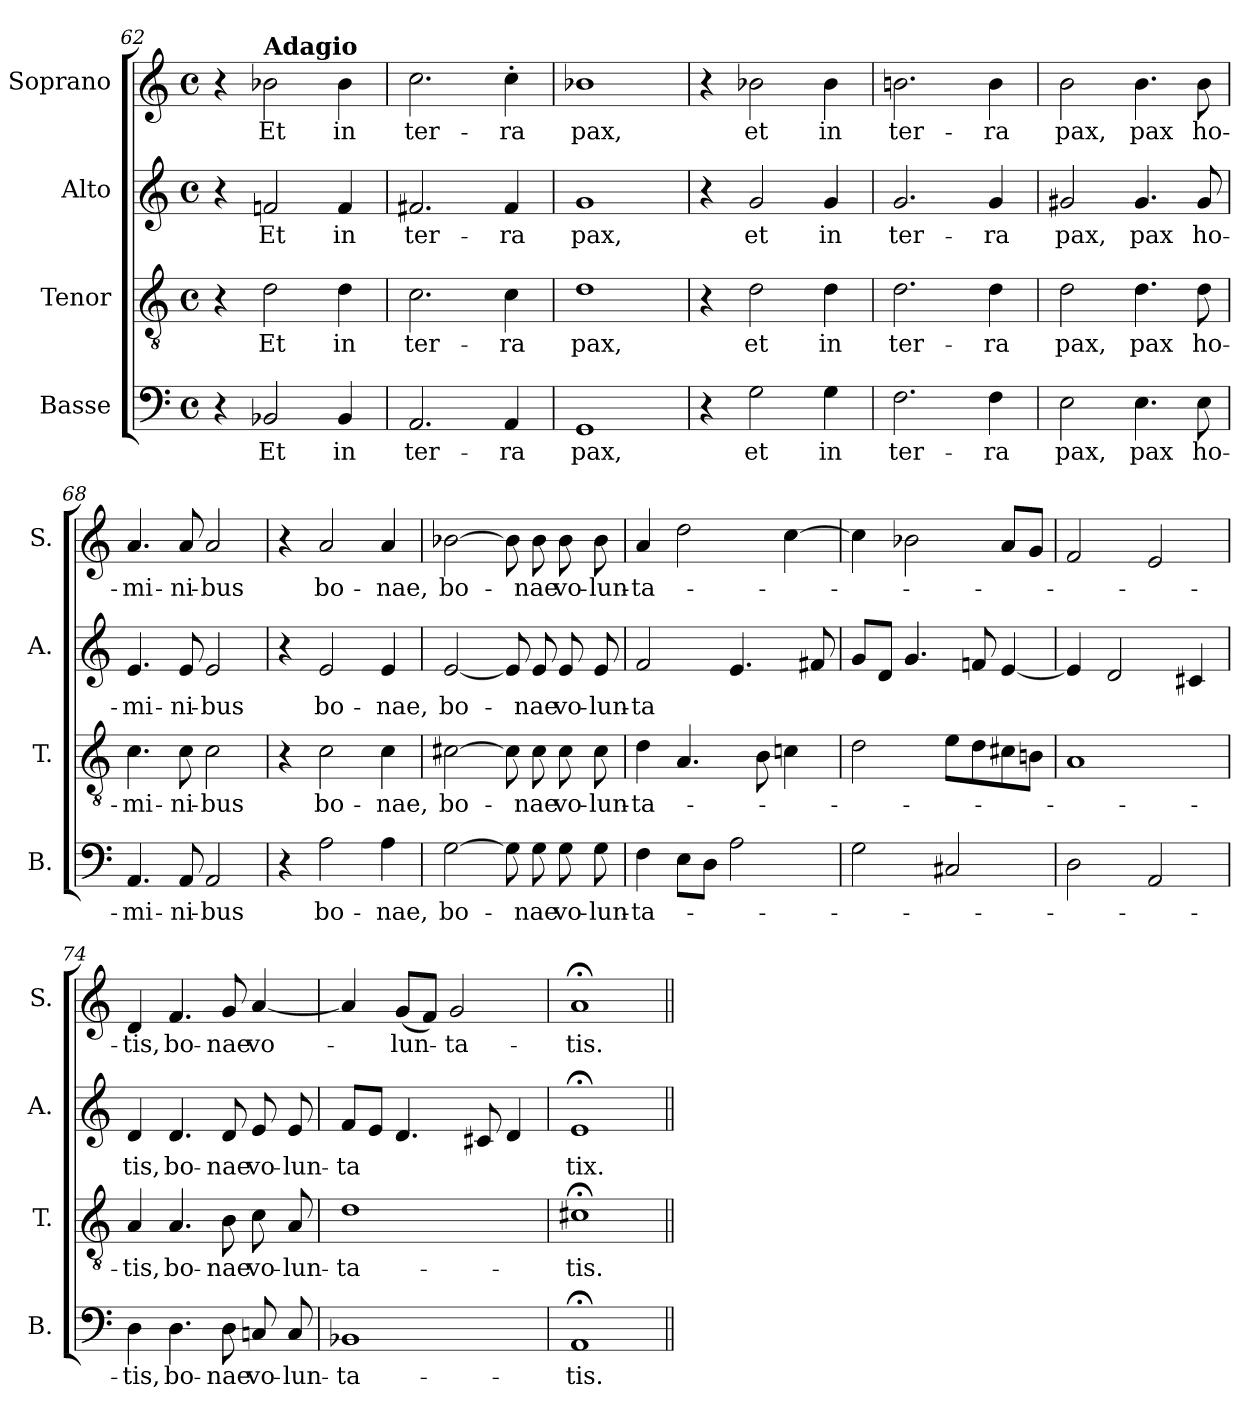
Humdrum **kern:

**kern	**text	**kern	**text	**kern	**text	**kern	**text
*part4	*part4	*part3	*part3	*part2	*part2	*part1	*part1
*staff4	*staff4	*staff3	*staff3	*staff2	*staff2	*staff1	*staff1
*I"Basse	*	*I"Tenor	*	*I"Alto	*	*I"Soprano	*
*I'B.	*	*I'T.	*	*I'A.	*	*I'S.	*
*clefF4	*	*clefGv2	*	*clefG2	*	*clefG2	*
*k[]	*	*k[]	*	*k[]	*	*k[]	*
*M4/4	*	*M4/4	*	*M4/4	*	*M4/4	*
*met(c)	*	*met(c)	*	*met(c)	*	*met(c)	*
=62	=62	=62	=62	=62	=62	=62	=62
4r	.	4r	.	4r	.	4r	.
!	!	!	!	!	!	!LO:TX:a:B:t=Adagio	!
!	!LO:LY:b	!	!LO:LY:b	!	!LO:LY:b	!	!LO:LY:b
2BB-X/	Et	2d\	Et	2fn/	Et	2b-X\	Et
!	!LO:LY:b	!	!LO:LY:b	!	!LO:LY:b	!	!LO:LY:b
4BB-/	in	4d\	in	4f/	in	4b-\	in
!!LO:LB:g=z
=63	=63	=63	=63	=63	=63	=63	=63
!	!LO:LY:b	!	!LO:LY:b	!	!LO:LY:b	!	!LO:LY:b
2.AA/	ter-	2.c\	ter-	2.f#X/	ter-	2.cc\	ter-
!	!LO:LY:b	!	!LO:LY:b	!	!LO:LY:b	!	!LO:LY:b
4AA/	-ra	4c\	-ra	4f#/	-ra	4cc'\	-ra
=64	=64	=64	=64	=64	=64	=64	=64
!	!LO:LY:b	!	!LO:LY:b	!	!LO:LY:b	!	!LO:LY:b
1GG	pax,	1d	pax,	1g	pax,	1b-X	pax,
=65	=65	=65	=65	=65	=65	=65	=65
4r	.	4r	.	4r	.	4r	.
!	!LO:LY:b	!	!LO:LY:b	!	!LO:LY:b	!	!LO:LY:b
2G\	et	2d\	et	2g/	et	2b-X\	et
!	!LO:LY:b	!	!LO:LY:b	!	!LO:LY:b	!	!LO:LY:b
4G\	in	4d\	in	4g/	in	4b-\	in
=66	=66	=66	=66	=66	=66	=66	=66
!	!LO:LY:b	!	!LO:LY:b	!	!LO:LY:b	!	!LO:LY:b
2.F\	ter-	2.d\	ter-	2.g/	ter-	2.bn\	ter-
!	!LO:LY:b	!	!LO:LY:b	!	!LO:LY:b	!	!LO:LY:b
4F\	-ra	4d\	-ra	4g/	-ra	4b\	-ra
=67	=67	=67	=67	=67	=67	=67	=67
!	!LO:LY:b	!	!LO:LY:b	!	!LO:LY:b	!	!LO:LY:b
2E\	pax,	2d\	pax,	2g#X/	pax,	2b\	pax,
!	!LO:LY:b	!	!LO:LY:b	!	!LO:LY:b	!	!LO:LY:b
4.E\	pax	4.d\	pax	4.g#/	pax	4.b\	pax
!	!LO:LY:b	!	!LO:LY:b	!	!LO:LY:b	!	!LO:LY:b
8E\	ho-	8d\	ho-	8g#/	ho-	8b\	ho-
=68	=68	=68	=68	=68	=68	=68	=68
!	!LO:LY:b	!	!LO:LY:b	!	!LO:LY:b	!	!LO:LY:b
4.AA/	-mi-	4.c\	-mi-	4.e/	-mi-	4.a/	-mi-
!	!LO:LY:b	!	!LO:LY:b	!	!LO:LY:b	!	!LO:LY:b
8AA/	-ni-	8c\	-ni-	8e/	-ni-	8a/	-ni-
!	!LO:LY:b	!	!LO:LY:b	!	!LO:LY:b	!	!LO:LY:b
2AA/	-bus	2c\	-bus	2e/	-bus	2a/	-bus
=69	=69	=69	=69	=69	=69	=69	=69
4r	.	4r	.	4r	.	4r	.
!	!LO:LY:b	!	!LO:LY:b	!	!LO:LY:b	!	!LO:LY:b
2A\	bo-	2c\	bo-	2e/	bo-	2a/	bo-
!	!LO:LY:b	!	!LO:LY:b	!	!LO:LY:b	!	!LO:LY:b
4A\	-nae,	4c\	-nae,	4e/	-nae,	4a/	-nae,
=70	=70	=70	=70	=70	=70	=70	=70
!	!LO:LY:b	!	!LO:LY:b	!	!LO:LY:b	!	!LO:LY:b
[>2G\	bo-	[>2c#X\	bo-	[<2e/	bo-	[>2b-X\	bo-
8G\]	.	8c#\]	.	8e/]	.	8b-\]	.
!	!LO:LY:b	!	!LO:LY:b	!	!LO:LY:b	!	!LO:LY:b
8G\	-nae	8c#\	-nae	8e/	-nae	8b-\	-nae
!	!LO:LY:b	!	!LO:LY:b	!	!LO:LY:b	!	!LO:LY:b
8G\	vo-	8c#\	vo-	8e/	vo-	8b-\	vo-
!	!LO:LY:b	!	!LO:LY:b	!	!LO:LY:b	!	!LO:LY:b
8G\	-lun-	8c#\	-lun-	8e/	-lun-	8b-\	-lun-
!!LO:LB:g=z
=71	=71	=71	=71	=71	=71	=71	=71
!	!LO:LY:b	!	!LO:LY:b	!	!LO:LY:b	!	!LO:LY:b
4F\	-ta-	4d\	-ta-	2f/	-ta	4a/	-ta-
8E\L	.	4.A/	.	.	.	2dd\	.
8D\J	.	.	.	.	.	.	.
2A\	.	.	.	4.e/	.	.	.
.	.	8B\	.	.	.	.	.
.	.	4cn\	.	.	.	[>4cc\	.
.	.	.	.	8f#X/	.	.	.
=72	=72	=72	=72	=72	=72	=72	=72
2G\	.	2d\	.	8g/L	.	4cc\]	.
.	.	.	.	8d/J	.	.	.
.	.	.	.	4.g/	.	2b-X\	.
2C#X/	.	8e\L	.	.	.	.	.
.	.	8d\	.	8fn/	.	.	.
.	.	8c#X\	.	[4e/	.	8a/L	.
.	.	8Bn\J	.	.	.	8g/J	.
=73	=73	=73	=73	=73	=73	=73	=73
2D\	.	1A	.	4e/]	.	2f/	.
.	.	.	.	2d/	.	.	.
2AA/	.	.	.	.	.	2e/	.
.	.	.	.	4c#X/	.	.	.
=74	=74	=74	=74	=74	=74	=74	=74
!	!LO:LY:b	!	!LO:LY:b	!	!LO:LY:b	!	!LO:LY:b
4D\	-tis,	4A/	-tis,	4d/	-tis,	4d/	-tis,
!	!LO:LY:b	!	!LO:LY:b	!	!LO:LY:b	!	!LO:LY:b
4.D\	bo-	4.A/	bo-	4.d/	bo-	4.f/	bo-
!	!LO:LY:b	!	!LO:LY:b	!	!LO:LY:b	!	!LO:LY:b
8D\	-nae	8B\	-nae	8d/	-nae	8g/	-nae
!	!LO:LY:b	!	!LO:LY:b	!	!LO:LY:b	!	!LO:LY:b
8Cn/	vo-	8c\	vo-	8e/	vo-	[4a/	vo-
!	!LO:LY:b	!	!LO:LY:b	!	!LO:LY:b	!	!
8C/	-lun-	8A/	-lun-	8e/	-lun-	.	.
=75	=75	=75	=75	=75	=75	=75	=75
!	!LO:LY:b	!	!LO:LY:b	!	!LO:LY:b	!	!
1BB-X	-ta-	1d	-ta-	8f/L	-ta	4a/]	.
.	.	.	.	8e/J	.	.	.
!	!	!	!	!	!	!	!LO:LY:b
.	.	.	.	4.d/	.	(8g/L	-lun-
.	.	.	.	.	.	8f/J)	.
!	!	!	!	!	!	!	!LO:LY:b
.	.	.	.	.	.	2g/	-ta-
.	.	.	.	8c#X/	.	.	.
.	.	.	.	4d/	.	.	.
=76	=76	=76	=76	=76	=76	=76	=76
!	!LO:LY:b	!	!LO:LY:b	!	!LO:LY:b	!	!LO:LY:b
1AA;<	-tis.	1c#X;<	-tis.	1e;<	-tix.	1a;<	-tis.
=||	=||	=||	=||	=||	=||	=||	=||
*-	*-	*-	*-	*-	*-	*-	*-
